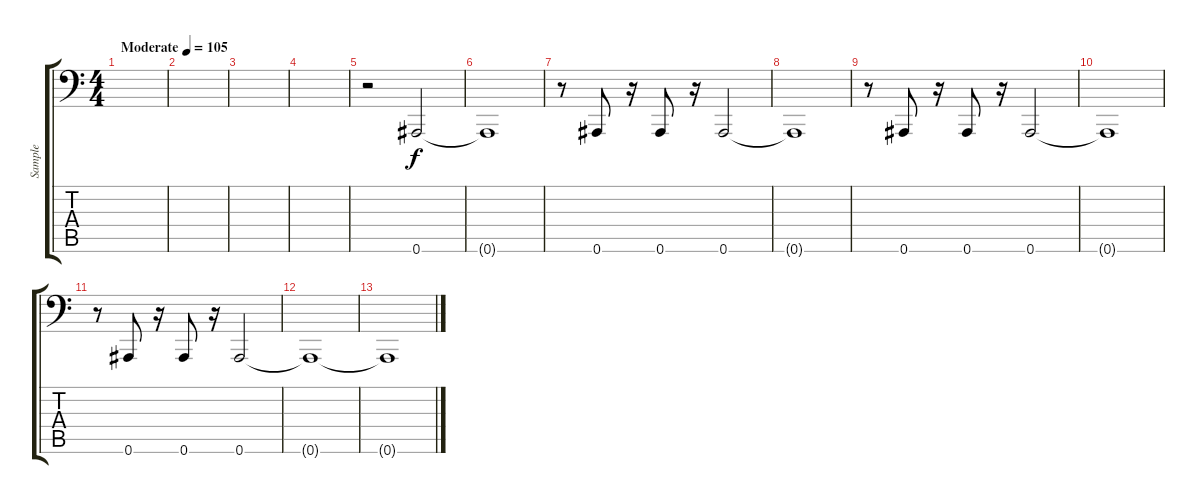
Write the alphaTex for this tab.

\track ("Sample" "Sample") {instrument lead2sawtooth}
\staff {score tabs}
\tuning (C4 G3 Eb3 Bb2 F2 Bb1) {hide}
\ts (4 4)
\tempo (105 "Moderate")
\clef f4
\ks c
|
|
|
|
r.2 0.6.2 |
0.6{t}.1 |
r.8 0.6.8 r.16 0.6.8 r.16 0.6.2 |
0.6{t}.1 |
r.8 0.6.8 r.16 0.6.8 r.16 0.6.2 |
0.6{t}.1 |
r.8 0.6.8 r.16 0.6.8 r.16 0.6.2 |
0.6{t}.1 |
0.6{t}.1
